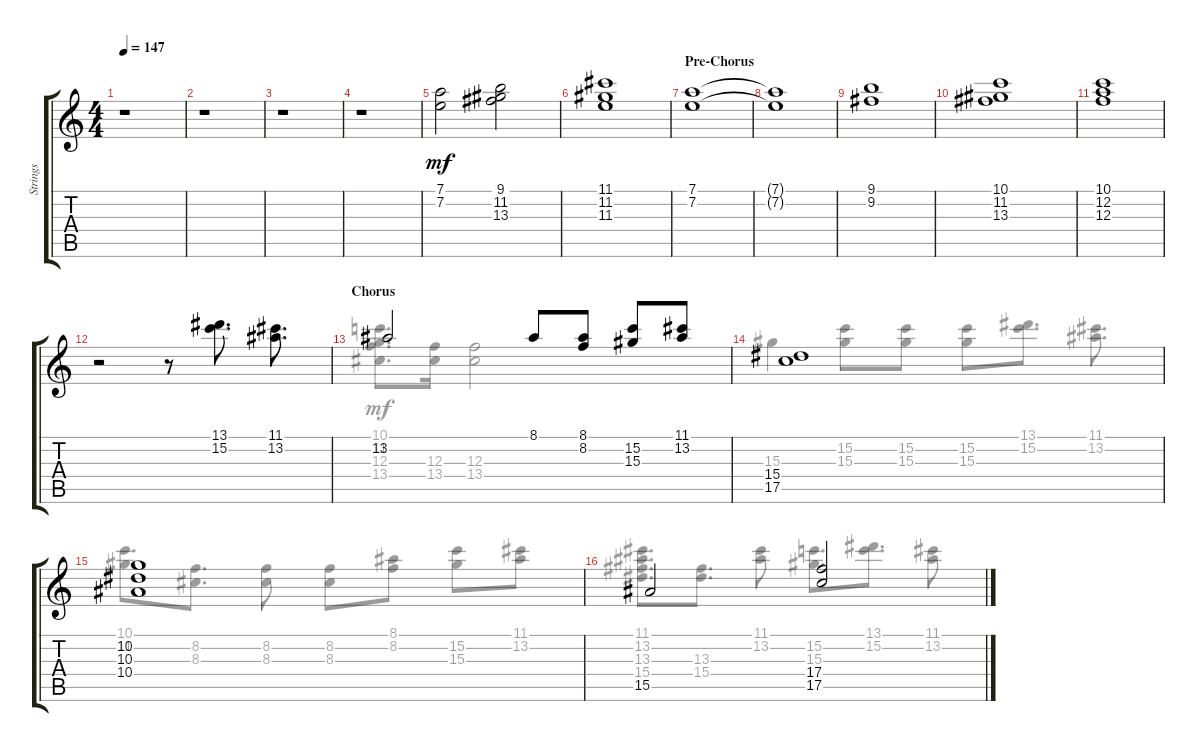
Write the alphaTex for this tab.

\track ("Strings" "Strings") {instrument electricguitarclean}
\staff {score tabs}
\tuning (D4 A3 F3 C3 G2 C2) {hide}
\voice
\ts (4 4)
\tempo 147
\clef g2
\ks aminor
r.1{dy mf} |
r.1 |
r.1 |
r.1 |
(7.1 7.2).2 (9.1 11.2 13.3).2 |
(11.1 11.2 11.3).1 |
\section ("" "Pre-Chorus")
(7.1 7.2).1 |
(7.1{t} 7.2{t}).1 |
(9.1 9.2).1 |
(10.1 11.2 13.3).1 |
(10.1 12.2 12.3).1 |
r.2 r.8 (13.1 15.2).8{d} (11.1 13.2).8{d} |
\section ("" "Chorus")
13.2.2 8.1.8 (8.1 8.2).8 (15.2 15.3).8 (11.1 13.2).8 |
(15.4 17.5).1 |
(10.2 10.3 10.4).1 |
15.5.2 (17.4 17.5).2
\voice
\clef g2
\ottava regular
\simile none
\ks aminor
|
|
|
|
|
|
|
|
|
|
|
|
(10.1 11.2 12.3 13.4).8{d} (12.3 13.4).16 (12.3 13.4).2 |
15.3.4 (15.2 15.3).8 (15.2 15.3).8 (15.2 15.3).8 (13.1 15.2).8{d} (11.1 13.2).8{d} |
(10.1 11.2).8{d} (8.2 8.3).8{d} (8.2 8.3).8 (8.2 8.3).8 (8.1 8.2).8 (15.2 15.3).8 (11.1 13.2).8 |
(11.1 13.2 13.3 15.4).8{d} (13.3 15.4).8{d} (11.1 13.2).8 (15.2 15.3).8{d} (13.1 15.2).8{d} (11.1 13.2).8
